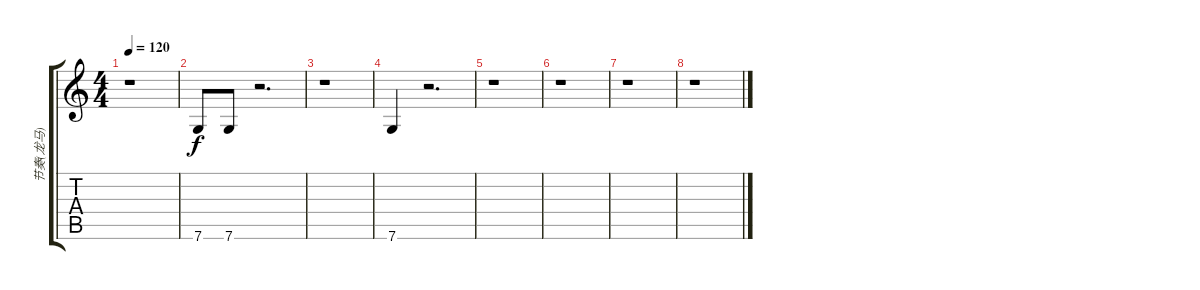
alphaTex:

\track ("节奏(龙马)" "节奏(龙马)") {instrument overdrivenguitar}
\staff {score tabs}
\tuning (E4 B3 G3 D3 A2 C2) {hide}
\ts (4 4)
\tempo 120
\clef g2
\ks c
r.1{dy f} |
7.6.8 7.6.8 r.2{d} |
r.1 |
7.6.4 r.2{d} |
r.1 |
r.1 |
r.1 |
r.1
